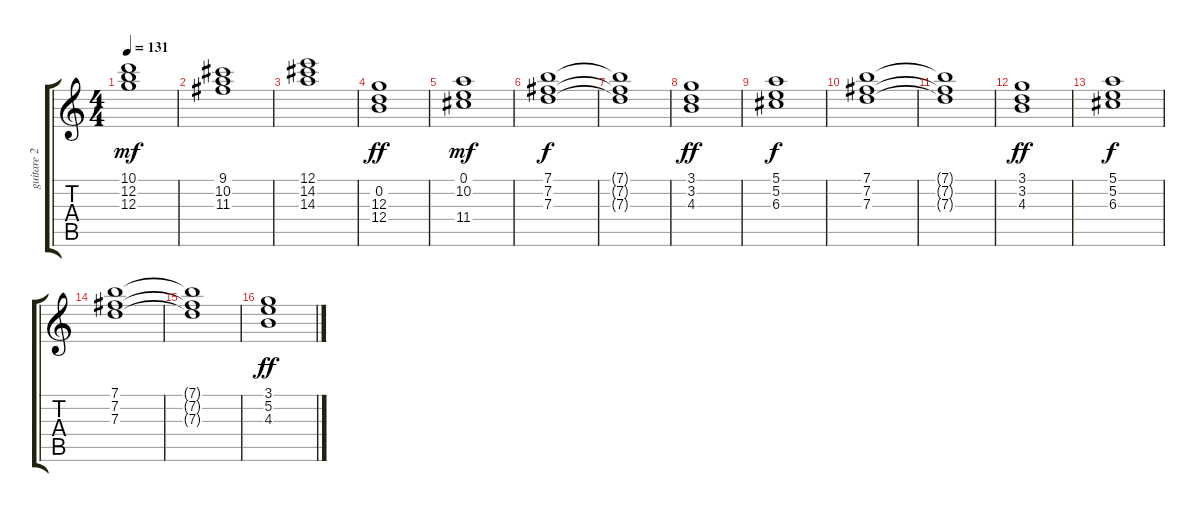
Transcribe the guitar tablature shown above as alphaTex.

\track ("guitare 2" "guitare 2") {instrument acousticguitarnylon}
\staff {score tabs}
\tuning (E4 B3 G3 D3 A2 E2) {hide}
\ts (4 4)
\tempo 131
\clef g2
\ks c
(10.1 12.2 12.3).1{dy mf} |
(9.1 10.2 11.3).1 |
(12.1 14.2 14.3).1 |
(0.2 12.3 12.4).1{dy ff} |
(0.1 10.2 11.4).1{dy mf} |
(7.1 7.2 7.3).1{dy f} |
(7.1{t} 7.2{t} 7.3{t}).1 |
(3.1 3.2 4.3).1{dy ff} |
(5.1 5.2 6.3).1{dy f} |
(7.1 7.2 7.3).1 |
(7.1{t} 7.2{t} 7.3{t}).1 |
(3.1 3.2 4.3).1{dy ff} |
(5.1 5.2 6.3).1{dy f} |
(7.1 7.2 7.3).1 |
(7.1{t} 7.2{t} 7.3{t}).1 |
(3.1 5.2 4.3).1{dy ff}
